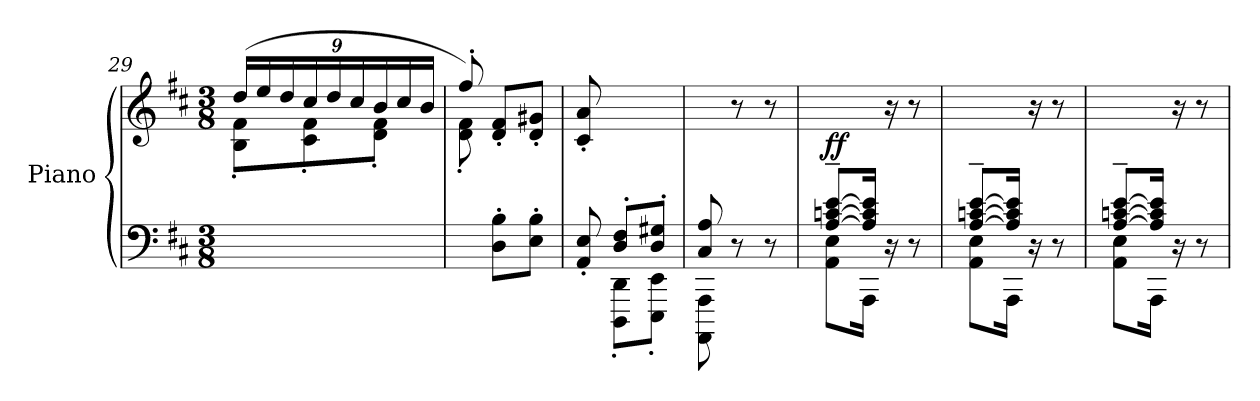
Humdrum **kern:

**kern	**kern	**dynam
*part1	*part1	*part1
*staff2	*staff1	*staff1/2
*I"Piano	*	*
*I'Pno	*	*
*clefF4	*clefG2	*
*k[f#c#]	*k[f#c#]	*
*M3/8	*M3/8	*
*	*Xbrackettup	*
=29	=29	=29
*	*^	*
4.ryy	(>24dd/LL	8B\' 8f#\'L	.
.	24ee/	.	.
.	24dd/	.	.
.	24cc#/	8c#\' 8f#\'	.
.	24dd/	.	.
.	24cc#/	.	.
.	24b/	8d\' 8f#\'J	.
.	24cc#/	.	.
.	24b/JJ	.	.
=30	=30	=30	=30
8ryy	8ff#'/)	8d\' 8f#\'	.
8D\' 8B\'L	8d/' 8f#/'L	4ryy	.
8E\' 8B\'J	8d/' 8g#X/'J	.	.
*	*v	*v	*
=31	=31	=31
*^	*	*
8ryy	8AA/' 8E/'	8c#/' 8a/'	.
8D/' 8F#/'L	8DDD\' 8DD\'L	4ryy	.
8D/' 8G#X/'J	8EEE\' 8EE\'J	.	.
!!LO:LB:g=z
=32	=32	=32	=32
*	*^	*	*
8C#/ 8A/	8AAAA\ 8AAA\	8ryy	8ryy	.
4ryy	8r	8ryy	8r	.
.	8r	8ryy	8r	.
=33	=33	=33	=33	=33
!	!	!	!	!LO:DY:b
*	*v	*v	*	*
[8A/~ [8cn/~ [8e/~L	8AA\ 8E\L	8.ryy	ff
16A/] 16c/] 16e/]Jk	16AAA\Jk	.	.
8.ryy	16r	16r	.
.	8r	8r	.
=34	=34	=34	=34
[8A/~ [8cn/~ [8e/~L	8AA\ 8E\L	8.ryy	.
16A/] 16c/] 16e/]Jk	16AAA\Jk	.	.
8.ryy	16r	16r	.
.	8r	8r	.
=35	=35	=35	=35
[8A/~ [8cn/~ [8e/~L	8AA\ 8E\L	8.ryy	.
16A/] 16c/] 16e/]Jk	16AAA\Jk	.	.
8.ryy	16r	16r	.
.	8r	8r	.
*v	*v	*	*
=	=	=
*-	*-	*-
